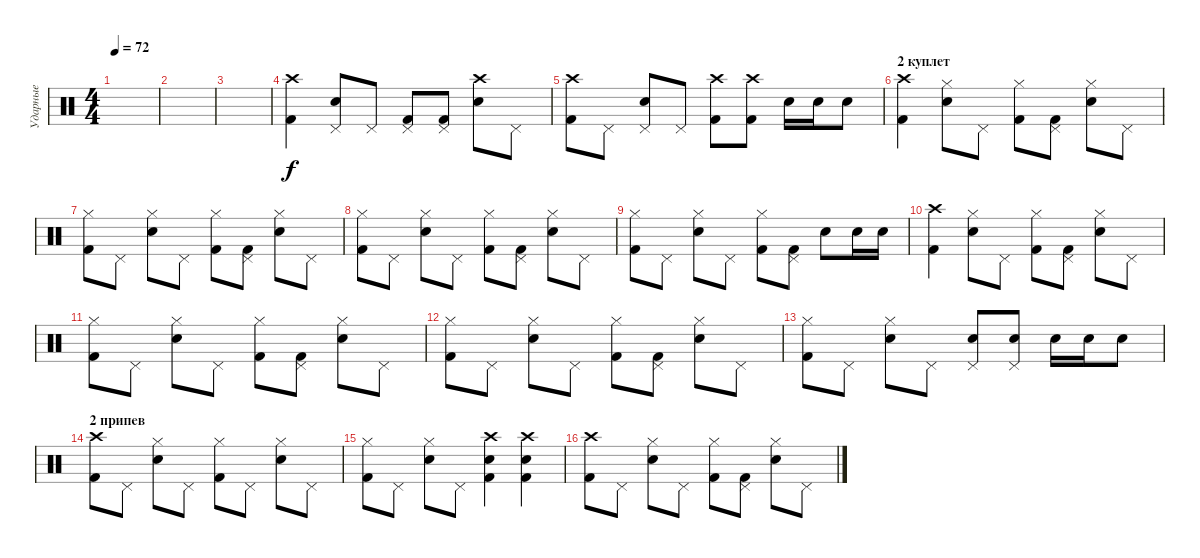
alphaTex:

\track ("Ударные" "Ударные") {instrument percussion}
\staff {score}
\articulation defaults
\ts (4 4)
\tempo 72
\clef neutral
\ks c
|
|
|
("Crash high (hit)" "Kick (hit) 2").4 ("Pedal Hi-Hat (hit)" "Snare (hit) 2").8 "Pedal Hi-Hat (hit)".8 ("Pedal Hi-Hat (hit)" "Kick (hit) 2").8 ("Pedal Hi-Hat (hit)" "Kick (hit) 2").8 ("Crash high (hit)" "Snare (hit) 2").8 "Pedal Hi-Hat (hit)".8 |
("Crash high (hit)" "Kick (hit) 2").8 "Pedal Hi-Hat (hit)".8 ("Pedal Hi-Hat (hit)" "Snare (hit) 2").8 "Pedal Hi-Hat (hit)".8 ("Crash high (hit)" "Kick (hit) 2").8 ("Crash high (hit)" "Kick (hit) 2").8 "Snare (hit) 2".16 "Snare (hit) 2".16 "Snare (hit) 2".8 |
\section ("" "2 куплет")
("Crash high (hit)" "Kick (hit) 2").4 ("Hi-Hat (closed)" "Snare (hit) 2").8 "Pedal Hi-Hat (hit)".8 ("Hi-Hat (closed)" "Kick (hit) 2").8 ("Pedal Hi-Hat (hit)" "Kick (hit) 2").8 ("Hi-Hat (closed)" "Snare (hit) 2").8 "Pedal Hi-Hat (hit)".8 |
("Hi-Hat (closed)" "Kick (hit) 2").8 "Pedal Hi-Hat (hit)".8 ("Hi-Hat (closed)" "Snare (hit) 2").8 "Pedal Hi-Hat (hit)".8 ("Hi-Hat (closed)" "Kick (hit) 2").8 ("Pedal Hi-Hat (hit)" "Kick (hit) 2").8 ("Hi-Hat (closed)" "Snare (hit) 2").8 "Pedal Hi-Hat (hit)".8 |
("Hi-Hat (closed)" "Kick (hit) 2").8 "Pedal Hi-Hat (hit)".8 ("Hi-Hat (closed)" "Snare (hit) 2").8 "Pedal Hi-Hat (hit)".8 ("Hi-Hat (closed)" "Kick (hit) 2").8 ("Pedal Hi-Hat (hit)" "Kick (hit) 2").8 ("Hi-Hat (closed)" "Snare (hit) 2").8 "Pedal Hi-Hat (hit)".8 |
("Hi-Hat (closed)" "Kick (hit) 2").8 "Pedal Hi-Hat (hit)".8 ("Hi-Hat (closed)" "Snare (hit) 2").8 "Pedal Hi-Hat (hit)".8 ("Hi-Hat (closed)" "Kick (hit) 2").8 ("Pedal Hi-Hat (hit)" "Kick (hit) 2").8 "Snare (hit) 2".8 "Snare (hit) 2".16 "Snare (hit) 2".16 |
("Crash high (hit)" "Kick (hit) 2").4 ("Hi-Hat (closed)" "Snare (hit) 2").8 "Pedal Hi-Hat (hit)".8 ("Hi-Hat (closed)" "Kick (hit) 2").8 ("Pedal Hi-Hat (hit)" "Kick (hit) 2").8 ("Hi-Hat (closed)" "Snare (hit) 2").8 "Pedal Hi-Hat (hit)".8 |
("Hi-Hat (closed)" "Kick (hit) 2").8 "Pedal Hi-Hat (hit)".8 ("Hi-Hat (closed)" "Snare (hit) 2").8 "Pedal Hi-Hat (hit)".8 ("Hi-Hat (closed)" "Kick (hit) 2").8 ("Pedal Hi-Hat (hit)" "Kick (hit) 2").8 ("Hi-Hat (closed)" "Snare (hit) 2").8 "Pedal Hi-Hat (hit)".8 |
("Hi-Hat (closed)" "Kick (hit) 2").8 "Pedal Hi-Hat (hit)".8 ("Hi-Hat (closed)" "Snare (hit) 2").8 "Pedal Hi-Hat (hit)".8 ("Hi-Hat (closed)" "Kick (hit) 2").8 ("Pedal Hi-Hat (hit)" "Kick (hit) 2").8 ("Hi-Hat (closed)" "Snare (hit) 2").8 "Pedal Hi-Hat (hit)".8 |
("Hi-Hat (closed)" "Kick (hit) 2").8 "Pedal Hi-Hat (hit)".8 ("Hi-Hat (closed)" "Snare (hit) 2").8 "Pedal Hi-Hat (hit)".8 ("Pedal Hi-Hat (hit)" "Snare (hit) 2").8 ("Pedal Hi-Hat (hit)" "Snare (hit) 2").8 "Snare (hit) 2".16 "Snare (hit) 2".16 "Snare (hit) 2".8 |
\section ("" "2 припев")
("Crash high (hit)" "Kick (hit) 2").8 "Pedal Hi-Hat (hit)".8 ("Hi-Hat (closed)" "Snare (hit) 2").8 "Pedal Hi-Hat (hit)".8 ("Hi-Hat (closed)" "Kick (hit) 2").8 "Pedal Hi-Hat (hit)".8 ("Hi-Hat (closed)" "Snare (hit) 2").8 "Pedal Hi-Hat (hit)".8 |
("Hi-Hat (closed)" "Kick (hit) 2").8 "Pedal Hi-Hat (hit)".8 ("Hi-Hat (closed)" "Snare (hit) 2").8 "Pedal Hi-Hat (hit)".8 ("Crash high (hit)" "Snare (hit) 2" "Kick (hit) 2").4 ("Crash high (hit)" "Snare (hit) 2" "Kick (hit) 2").4 |
("Crash high (hit)" "Kick (hit) 2").8 "Pedal Hi-Hat (hit)".8 ("Hi-Hat (closed)" "Snare (hit) 2").8 "Pedal Hi-Hat (hit)".8 ("Hi-Hat (closed)" "Kick (hit) 2").8 ("Pedal Hi-Hat (hit)" "Kick (hit) 2").8 ("Hi-Hat (closed)" "Snare (hit) 2").8 "Pedal Hi-Hat (hit)".8
